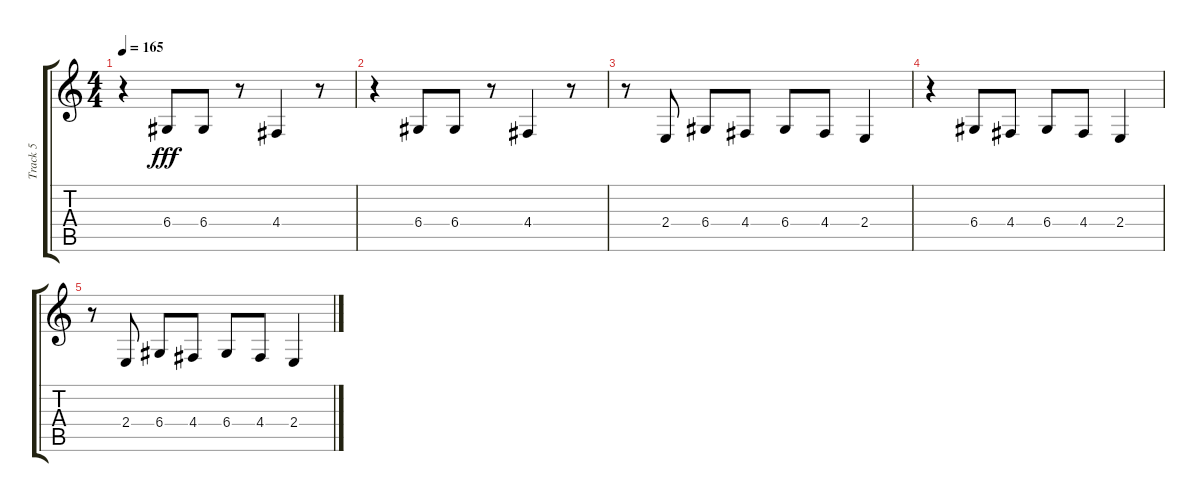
\track ("Track 5" "Track 5") {instrument tenorsax}
\staff {score tabs}
\tuning (E4 B3 G3 D3 A2 E2) {hide}
\ts (4 4)
\tempo 165
\clef g2
\ks c
r.4{dy fff} 6.4.8 6.4.8 r.8 4.4.4 r.8 |
r.4 6.4.8 6.4.8 r.8 4.4.4 r.8 |
r.8 2.4.8 6.4.8 4.4.8 6.4.8 4.4.8 2.4.4 |
r.4 6.4.8 4.4.8 6.4.8 4.4.8 2.4.4 |
r.8 2.4.8 6.4.8 4.4.8 6.4.8 4.4.8 2.4.4
